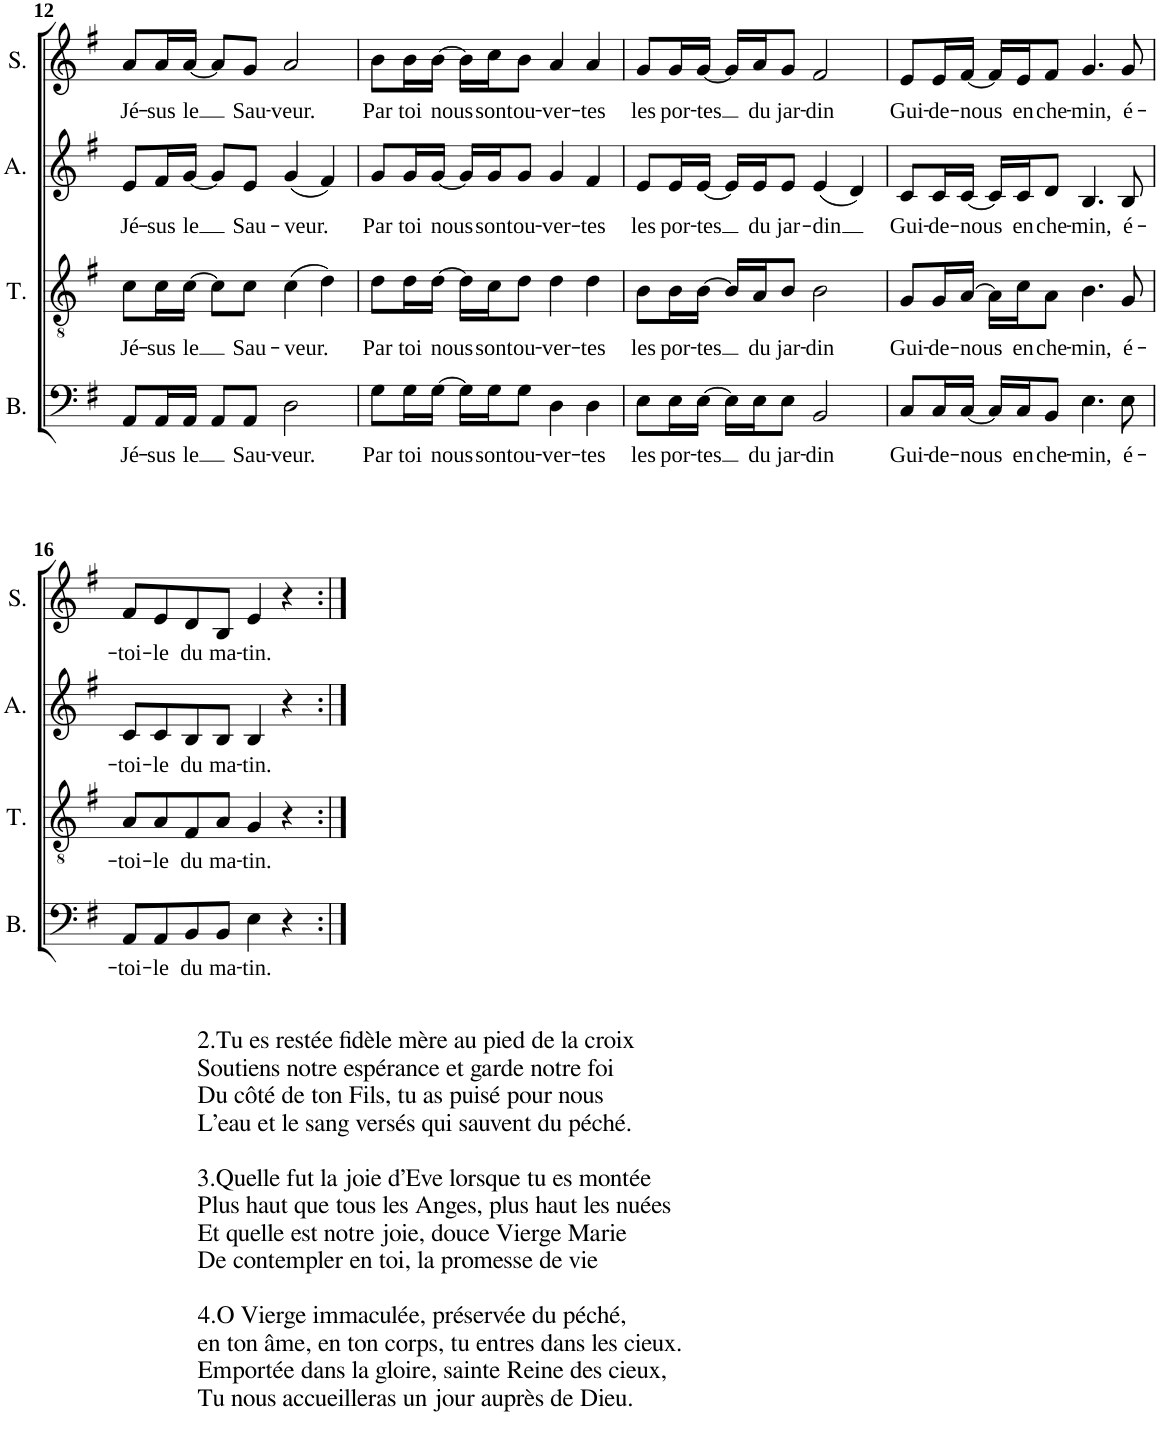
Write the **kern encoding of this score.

**kern	**text	**kern	**text	**kern	**text	**kern	**text
*part4	*part4	*part3	*part3	*part2	*part2	*part1	*part1
*staff4	*staff4	*staff3	*staff3	*staff2	*staff2	*staff1	*staff1
*I"Bass	*	*I"Tenor	*	*I"Alto	*	*I"Soprano	*
*I'B.	*	*I'T.	*	*I'A.	*	*I'S.	*
!!LO:PB:g=z
*clefF4	*	*clefGv2	*	*clefG2	*	*clefG2	*
*k[f#]	*	*k[f#]	*	*k[f#]	*	*k[f#]	*
*M4/4	*	*M4/4	*	*M4/4	*	*M4/4	*
=12	=12	=12	=12	=12	=12	=12	=12
!	!LO:LY:b	!	!LO:LY:b	!	!LO:LY:b	!	!LO:LY:b
8AA/L	Jé-	8c\L	Jé-	8e/L	Jé-	8a/L	Jé-
!	!LO:LY:b	!	!LO:LY:b	!	!LO:LY:b	!	!LO:LY:b
16AA/L	-sus	16c\L	-sus	16f#/L	-sus	16a/L	-sus
!	!LO:LY:b	!	!LO:LY:b	!	!LO:LY:b	!	!LO:LY:b
16AA/JJ	le	[16c\JJ	le	[16g/JJ	le	[16a/JJ	-le
8AA/L	.	8c\L]	.	8g/L]	.	8a/L]	.
!	!LO:LY:b	!	!LO:LY:b	!	!LO:LY:b	!	!LO:LY:b
8AA/J	Sau-	8c\J	Sau-	8e/J	Sau-	8g/J	Sau-
!	!LO:LY:b	!	!LO:LY:b	!	!LO:LY:b	!	!LO:LY:b
2D\	-veur.	(4c\	-veur.	(4g/	-veur.	2a/	-veur.
.	.	4d\)	.	4f#/)	.	.	.
=13	=13	=13	=13	=13	=13	=13	=13
!	!LO:LY:b	!	!LO:LY:b	!	!LO:LY:b	!	!LO:LY:b
8G\L	Par	8d\L	Par	8g/L	Par	8b\L	Par
!	!LO:LY:b	!	!LO:LY:b	!	!LO:LY:b	!	!LO:LY:b
16G\L	toi	16d\L	toi	16g/L	toi	16b\L	toi
!	!LO:LY:b	!	!LO:LY:b	!	!LO:LY:b	!	!LO:LY:b
[16G\JJ	nous	[16d\JJ	nous	[16g/JJ	nous	[16b\JJ	nous
16G\LL]	.	16d\LL]	.	16g/LL]	.	16b\LL]	.
!	!LO:LY:b	!	!LO:LY:b	!	!LO:LY:b	!	!LO:LY:b
16G\J	sont	16c\J	sont	16g/J	sont	16cc\J	sont
!	!LO:LY:b	!	!LO:LY:b	!	!LO:LY:b	!	!LO:LY:b
8G\J	ou-	8d\J	ou-	8g/J	ou-	8b\J	ou-
!	!LO:LY:b	!	!LO:LY:b	!	!LO:LY:b	!	!LO:LY:b
4D\	-ver-	4d\	-ver-	4g/	-ver-	4a/	-ver-
!	!LO:LY:b	!	!LO:LY:b	!	!LO:LY:b	!	!LO:LY:b
4D\	-tes	4d\	-tes	4f#/	-tes	4a/	-tes
=14	=14	=14	=14	=14	=14	=14	=14
!	!LO:LY:b	!	!LO:LY:b	!	!LO:LY:b	!	!LO:LY:b
8E\L	les	8B\L	les	8e/L	les	8g/L	les
!	!LO:LY:b	!	!LO:LY:b	!	!LO:LY:b	!	!LO:LY:b
16E\L	por-	16B\L	por-	16e/L	por-	16g/L	por-
!	!LO:LY:b	!	!LO:LY:b	!	!LO:LY:b	!	!LO:LY:b
[16E\JJ	-tes	[16B\JJ	-tes	[16e/JJ	-tes	[16g/JJ	-tes
16E\LL]	.	16B/LL]	.	16e/LL]	.	16g/LL]	.
!	!LO:LY:b	!	!LO:LY:b	!	!LO:LY:b	!	!LO:LY:b
16E\J	du	16A/J	du	16e/J	du	16a/J	du
!	!LO:LY:b	!	!LO:LY:b	!	!LO:LY:b	!	!LO:LY:b
8E\J	jar-	8B/J	jar-	8e/J	jar-	8g/J	jar-
!	!LO:LY:b	!	!LO:LY:b	!	!LO:LY:b	!	!LO:LY:b
2BB/	-din	2B\	-din	(4e/	-din	2f#/	-din
.	.	.	.	4d/)	.	.	.
=15	=15	=15	=15	=15	=15	=15	=15
!	!LO:LY:b	!	!LO:LY:b	!	!LO:LY:b	!	!LO:LY:b
8C/L	Gui-	8G/L	Gui-	8c/L	Gui-	8e/L	Gui-
!	!LO:LY:b	!	!LO:LY:b	!	!LO:LY:b	!	!LO:LY:b
16C/L	-de-	16G/L	-de-	16c/L	-de-	16e/L	-de-
!	!LO:LY:b	!	!LO:LY:b	!	!LO:LY:b	!	!LO:LY:b
[16C/JJ	-nous	[16A/JJ	-nous	[16c/JJ	-nous	[16f#/JJ	-nous
16C/LL]	.	16A\LL]	.	16c/LL]	.	16f#/LL]	.
!	!LO:LY:b	!	!LO:LY:b	!	!LO:LY:b	!	!LO:LY:b
16C/J	en	16c\J	en	16c/J	en	16e/J	en
!	!LO:LY:b	!	!LO:LY:b	!	!LO:LY:b	!	!LO:LY:b
8BB/J	che-	8A\J	che-	8d/J	che-	8f#/J	che-
!	!LO:LY:b	!	!LO:LY:b	!	!LO:LY:b	!	!LO:LY:b
4.E\	-min,	4.B\	-min,	4.B/	-min,	4.g/	-min,
!	!LO:LY:b	!	!LO:LY:b	!	!LO:LY:b	!	!LO:LY:b
8E\	é-	8G/	é-	8B/	é-	8g/	é-
!!LO:LB:g=z
=16	=16	=16	=16	=16	=16	=16	=16
!LO:TX:b:t=2.Tu es restée fidèle mère au pied de la croix	!	!	!	!	!	!	!
!LO:TX:b:t=Soutiens notre espérance et garde notre foi	!	!	!	!	!	!	!
!LO:TX:b:t=Du côté de ton Fils, tu as puisé pour nous	!	!	!	!	!	!	!
!LO:TX:b:t=L’eau et le sang versés qui sauvent du péché.	!	!	!	!	!	!	!
!LO:TX:b:t=3.Quelle fut la joie d’Eve lorsque tu es montée	!	!	!	!	!	!	!
!LO:TX:b:t=Plus haut que tous les Anges, plus haut les nuées	!	!	!	!	!	!	!
!LO:TX:b:t=Et quelle est notre joie, douce Vierge Marie	!	!	!	!	!	!	!
!LO:TX:b:t=De contempler en toi, la promesse de vie	!	!	!	!	!	!	!
!LO:TX:b:t=4.O Vierge immaculée, préservée du péché,	!	!	!	!	!	!	!
!LO:TX:b:t=en ton âme, en ton corps, tu entres dans les cieux.	!	!	!	!	!	!	!
!LO:TX:b:t=Emportée dans la gloire, sainte Reine des cieux,	!	!	!	!	!	!	!
!LO:TX:b:t=Tu nous accueilleras un jour auprès de Dieu.	!	!	!	!	!	!	!
!	!LO:LY:b	!	!LO:LY:b	!	!LO:LY:b	!	!LO:LY:b
8AA/L	-toi-	8A/L	-toi-	8c/L	-toi-	8f#/L	-toi-
!	!LO:LY:b	!	!LO:LY:b	!	!LO:LY:b	!	!LO:LY:b
8AA/	-le	8A/	-le	8c/	-le	8e/	-le
!	!LO:LY:b	!	!LO:LY:b	!	!LO:LY:b	!	!LO:LY:b
8BB/	du	8F#/	du	8B/	du	8d/	du
!	!LO:LY:b	!	!LO:LY:b	!	!LO:LY:b	!	!LO:LY:b
8BB/J	ma-	8A/J	ma-	8B/J	ma-	8B/J	ma-
!	!LO:LY:b	!	!LO:LY:b	!	!LO:LY:b	!	!LO:LY:b
4E\	-tin.	4G/	-tin.	4B/	-tin.	4e/	-tin.
4r	.	4r	.	4r	.	4r	.
=:|!	=:|!	=:|!	=:|!	=:|!	=:|!	=:|!	=:|!
*-	*-	*-	*-	*-	*-	*-	*-
